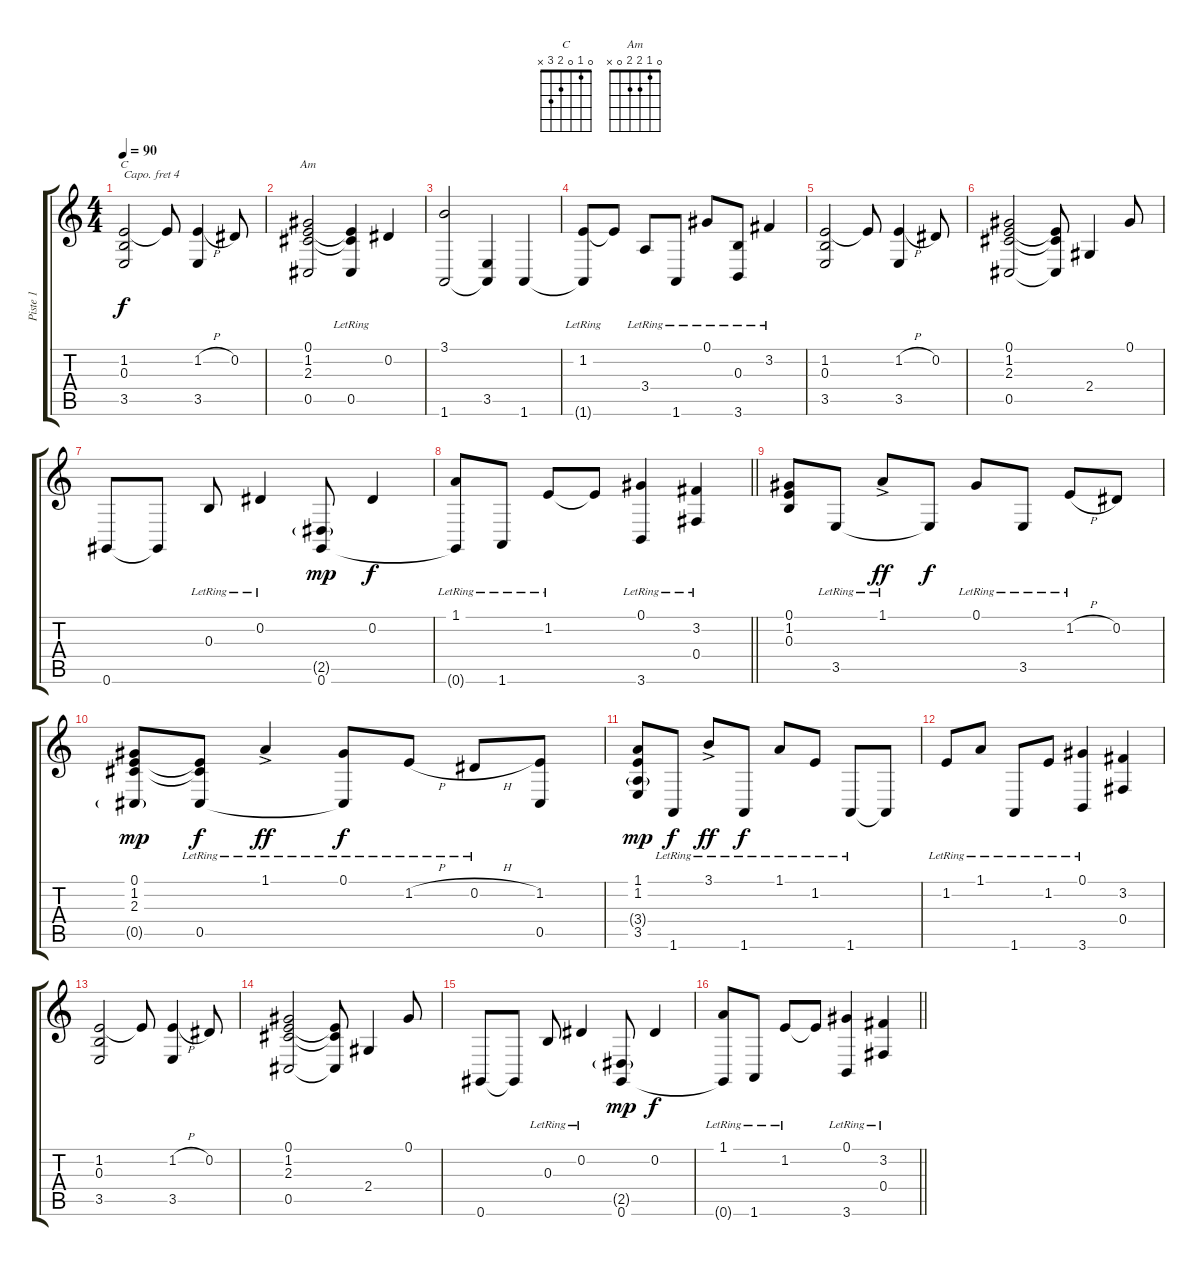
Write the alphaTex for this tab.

\track ("Piste 1" "Piste 1") {instrument pad7halo}
\staff {score tabs}
\capo 4
\tuning (E4 B3 G3 D3 A2 E2) {hide}
\chord ("C" 0 1 0 2 3 x)
\chord ("Am" 0 1 2 2 0 x)
\ts (4 4)
\tempo 90
\clef g2
\ks c
(1.2 0.3 3.5).2{ch "C" dy f} 1.2{t}.8 (1.2{h} 3.5).4 0.2.8 |
(0.1 1.2 2.3 0.5).2{ch "Am"} (1.2{t} 2.3{t} 0.5{lr}).4 0.2.4 |
(3.1 1.6).2 (3.5 1.6{t}).4 1.6.4 |
(1.2{lr} 1.6{t}).8 1.2{t}.8 3.4{lr}.8 1.6{lr}.8 0.1{lr}.8 (0.3 3.6{lr}).8 3.2{lr}.4 |
(1.2 0.3 3.5).2 1.2{t}.8 (1.2{h} 3.5).4 0.2.8 |
(0.1 1.2 2.3 0.5).2 (1.2{t} 2.3{t} 0.5{t}).8 2.4.4 0.1.8 |
0.6.8 0.6{t}.8 0.3{lr}.8 0.2{lr}.4 (2.5{g} 0.6).8{dy mp} 0.2.4{dy f} |
\barLineRight lightlight
(1.1{lr} 0.6{t}).8 1.6{lr}.8 1.2{lr}.8 1.2{t}.8 (0.1{lr} 3.6{lr}).4 (3.2{lr} 0.4).4 |
(0.1 1.2 0.3).8 3.5{lr}.8 1.1{ac lr}.8{dy ff} 3.5{t}.8{dy f} 0.1{lr}.8 3.5{lr}.8 1.2{h lr}.8 0.2.8 |
(0.1 1.2 2.3 0.5{g}).8{dy mp} (1.2{t} 2.3{t} 0.5{lr}).8{dy f} 1.1{ac lr}.4{dy ff} (0.1{lr} 0.5{t}).8{dy f} 1.2{h lr}.8 0.2{h lr}.8 (1.2 0.5).8 |
(1.1 1.2 3.4{g} 3.5).8{dy mp} 1.6{lr}.8{dy f} 3.1{ac lr}.8{dy ff} 1.6{lr}.8{dy f} 1.1{lr}.8 1.2{lr}.8 1.6{lr}.8 1.6{t}.8 |
1.2{lr}.8 1.1{lr}.8 1.6{lr}.8 1.2{lr}.8 (0.1{lr} 3.6).4 (3.2 0.4).4 |
(1.2 0.3 3.5).2 1.2{t}.8 (1.2{h} 3.5).4 0.2.8 |
(0.1 1.2 2.3 0.5).2 (1.2{t} 2.3{t} 0.5{t}).8 2.4.4 0.1.8 |
0.6.8 0.6{t}.8 0.3{lr}.8 0.2{lr}.4 (2.5{g} 0.6).8{dy mp} 0.2.4{dy f} |
\barLineRight lightlight
(1.1{lr} 0.6{t}).8 1.6{lr}.8 1.2{lr}.8 1.2{t}.8 (0.1{lr} 3.6{lr}).4 (3.2{lr} 0.4).4
